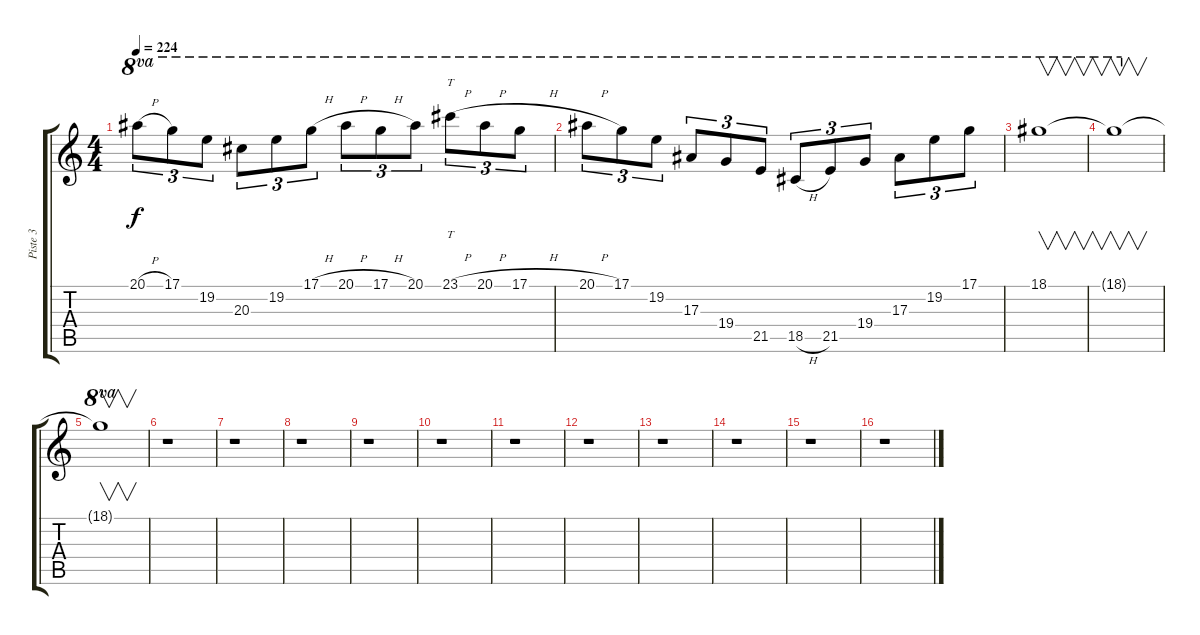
\track ("Piste 3" "Piste 3") {instrument overdrivenguitar}
\staff {score tabs}
\tuning (D4 A3 F3 C3 G2 D2) {hide}
\ts (4 4)
\tempo 224
\clef g2
\ks c
20.1{h}.8{tu (3 2) ot 8va dy f} 17.1.8{tu (3 2) ot 8va} 19.2.8{tu (3 2) ot 8va} 20.3.8{tu (3 2) ot 8va} 19.2.8{tu (3 2) ot 8va} 17.1{h}.8{tu (3 2) ot 8va} 20.1{h}.8{tu (3 2) ot 8va} 17.1{h}.8{tu (3 2) ot 8va} 20.1.8{tu (3 2) ot 8va} 23.1{h}.8{tt tu (3 2) ot 8va} 20.1{h}.8{tu (3 2) ot 8va} 17.1{h}.8{tu (3 2) ot 8va} |
20.1{h}.8{tu (3 2) ot 8va} 17.1.8{tu (3 2) ot 8va} 19.2.8{tu (3 2) ot 8va} 17.3.8{tu (3 2) ot 8va} 19.4.8{tu (3 2) ot 8va} 21.5.8{tu (3 2) ot 8va} 18.5{h}.8{tu (3 2) ot 8va} 21.5.8{tu (3 2) ot 8va} 19.4.8{tu (3 2) ot 8va} 17.3.8{tu (3 2) ot 8va} 19.2.8{tu (3 2) ot 8va} 17.1.8{tu (3 2) ot 8va} |
18.1.1{v ot 8va} |
18.1{t}.1{v ot 8va} |
18.1{t}.1{v ot 8va} |
r.1 |
r.1 |
r.1 |
r.1 |
r.1 |
r.1 |
r.1 |
r.1 |
r.1 |
r.1 |
r.1
